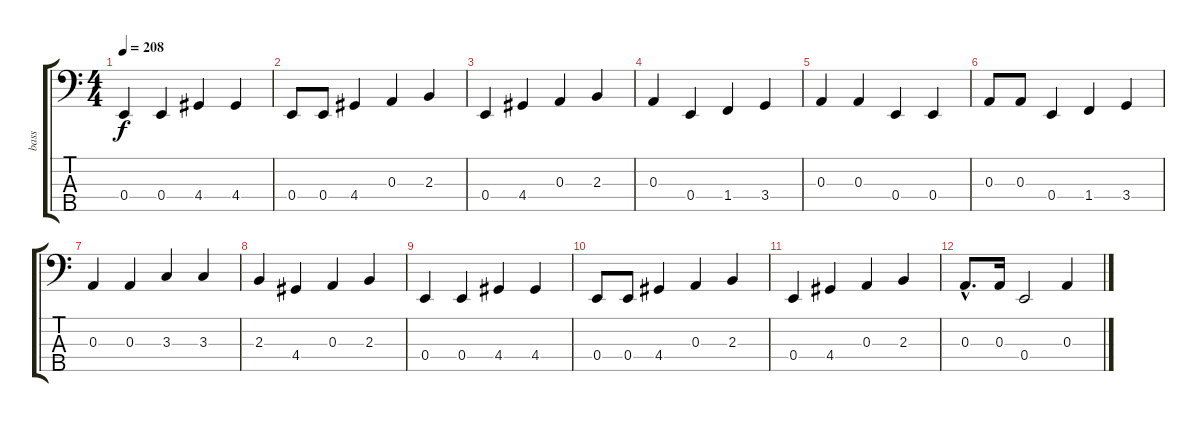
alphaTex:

\track ("bass" "bass") {instrument electricbassfinger}
\staff {score tabs}
\tuning (G2 D2 A1 E1 B0) {hide}
\ts (4 4)
\tempo 208
\clef f4
\ks c
0.4.4{dy f} 0.4.4 4.4.4 4.4.4 |
0.4.8 0.4.8 4.4.4 0.3.4 2.3.4 |
0.4.4 4.4.4 0.3.4 2.3.4 |
0.3.4 0.4.4 1.4.4 3.4.4 |
0.3.4 0.3.4 0.4.4 0.4.4 |
0.3.8 0.3.8 0.4.4 1.4.4 3.4.4 |
0.3.4 0.3.4 3.3.4 3.3.4 |
2.3.4 4.4.4 0.3.4 2.3.4 |
0.4.4 0.4.4 4.4.4 4.4.4 |
0.4.8 0.4.8 4.4.4 0.3.4 2.3.4 |
0.4.4 4.4.4 0.3.4 2.3.4 |
0.3{hac}.8{d} 0.3.16 0.4.2 0.3.4
